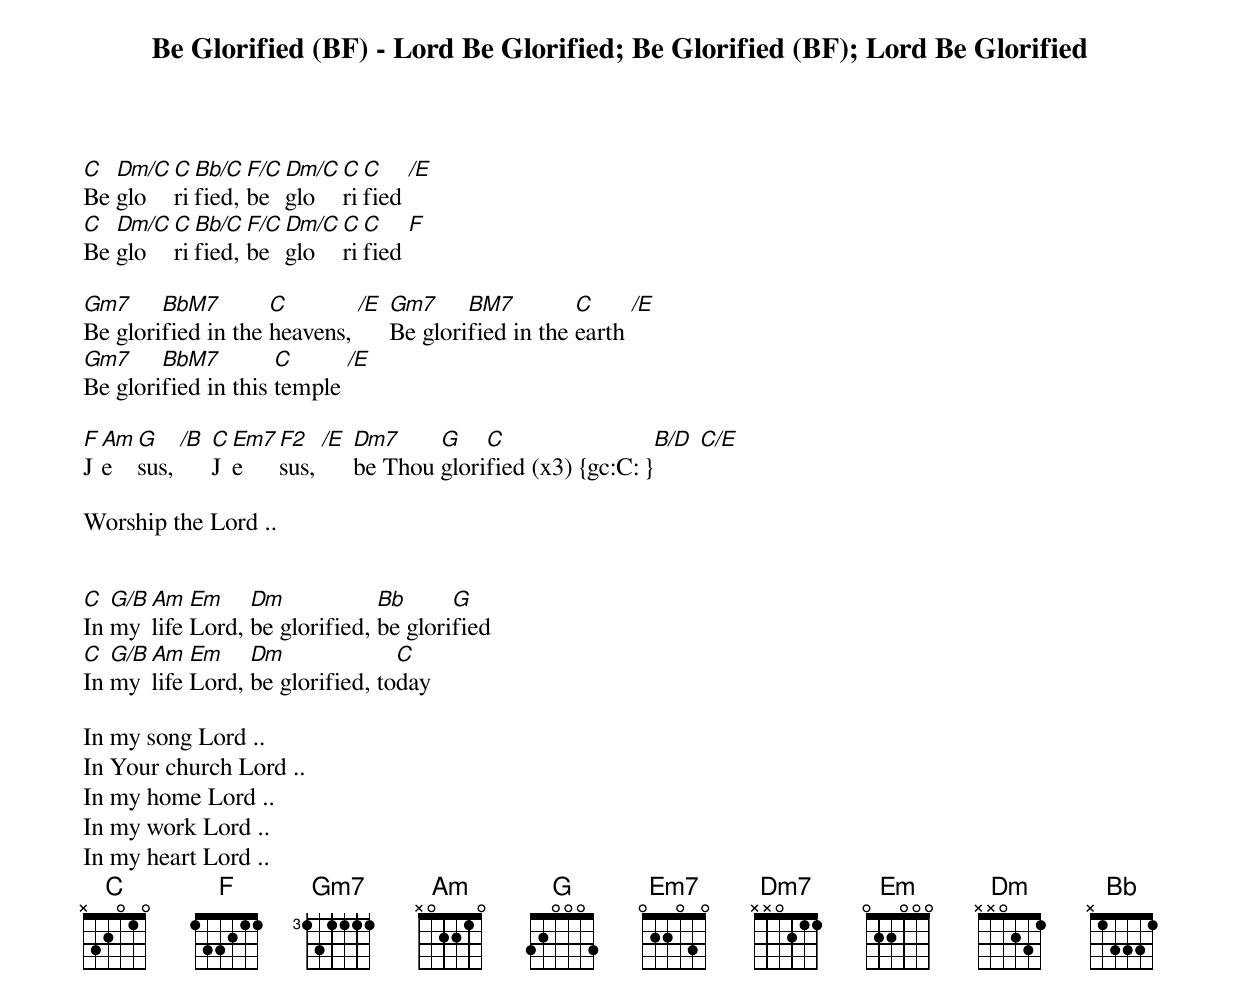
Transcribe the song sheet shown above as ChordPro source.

{title: Be Glorified (BF) - Lord Be Glorified}
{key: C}
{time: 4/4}
{title: Be Glorified (BF)}
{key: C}
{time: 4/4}
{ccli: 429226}
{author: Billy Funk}
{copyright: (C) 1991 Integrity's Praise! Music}

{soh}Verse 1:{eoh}
[C]Be [Dm/C]glo[C]ri[Bb/C]fied, [F/C]be [Dm/C]glo[C]ri[C]fied [/E]
[C]Be [Dm/C]glo[C]ri[Bb/C]fied, [F/C]be [Dm/C]glo[C]ri[C]fied [F]

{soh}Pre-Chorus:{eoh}
[Gm7]Be glori[BbM7]fied in the [C]heavens, [/E] [Gm7]Be glori[BM7]fied in the [C]earth [/E]
[Gm7]Be glori[BbM7]fied in this [C]temple [/E]

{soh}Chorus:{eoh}
[F]J[Am]e[G]sus, [/B] [C]J[Em7]e[F2]sus, [/E] [Dm7]be Thou [G]glori[C]fied (x3) {gc:C: }[B/D] [C/E]

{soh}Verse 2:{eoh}
Worship the Lord ..

{title: Lord Be Glorified}
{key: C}
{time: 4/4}
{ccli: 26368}
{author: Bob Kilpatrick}
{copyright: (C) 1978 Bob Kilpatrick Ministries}

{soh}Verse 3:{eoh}
[C]In [G/B]my [Am]life [Em]Lord, [Dm]be glorified, [Bb]be glori[G]fied
[C]In [G/B]my [Am]life [Em]Lord, [Dm]be glorified, to[C]day

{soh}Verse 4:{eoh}
In my song Lord ..
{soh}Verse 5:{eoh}
In Your church Lord ..
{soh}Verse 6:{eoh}
In my home Lord ..
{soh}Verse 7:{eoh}
In my work Lord ..
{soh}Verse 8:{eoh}
In my heart Lord ..
